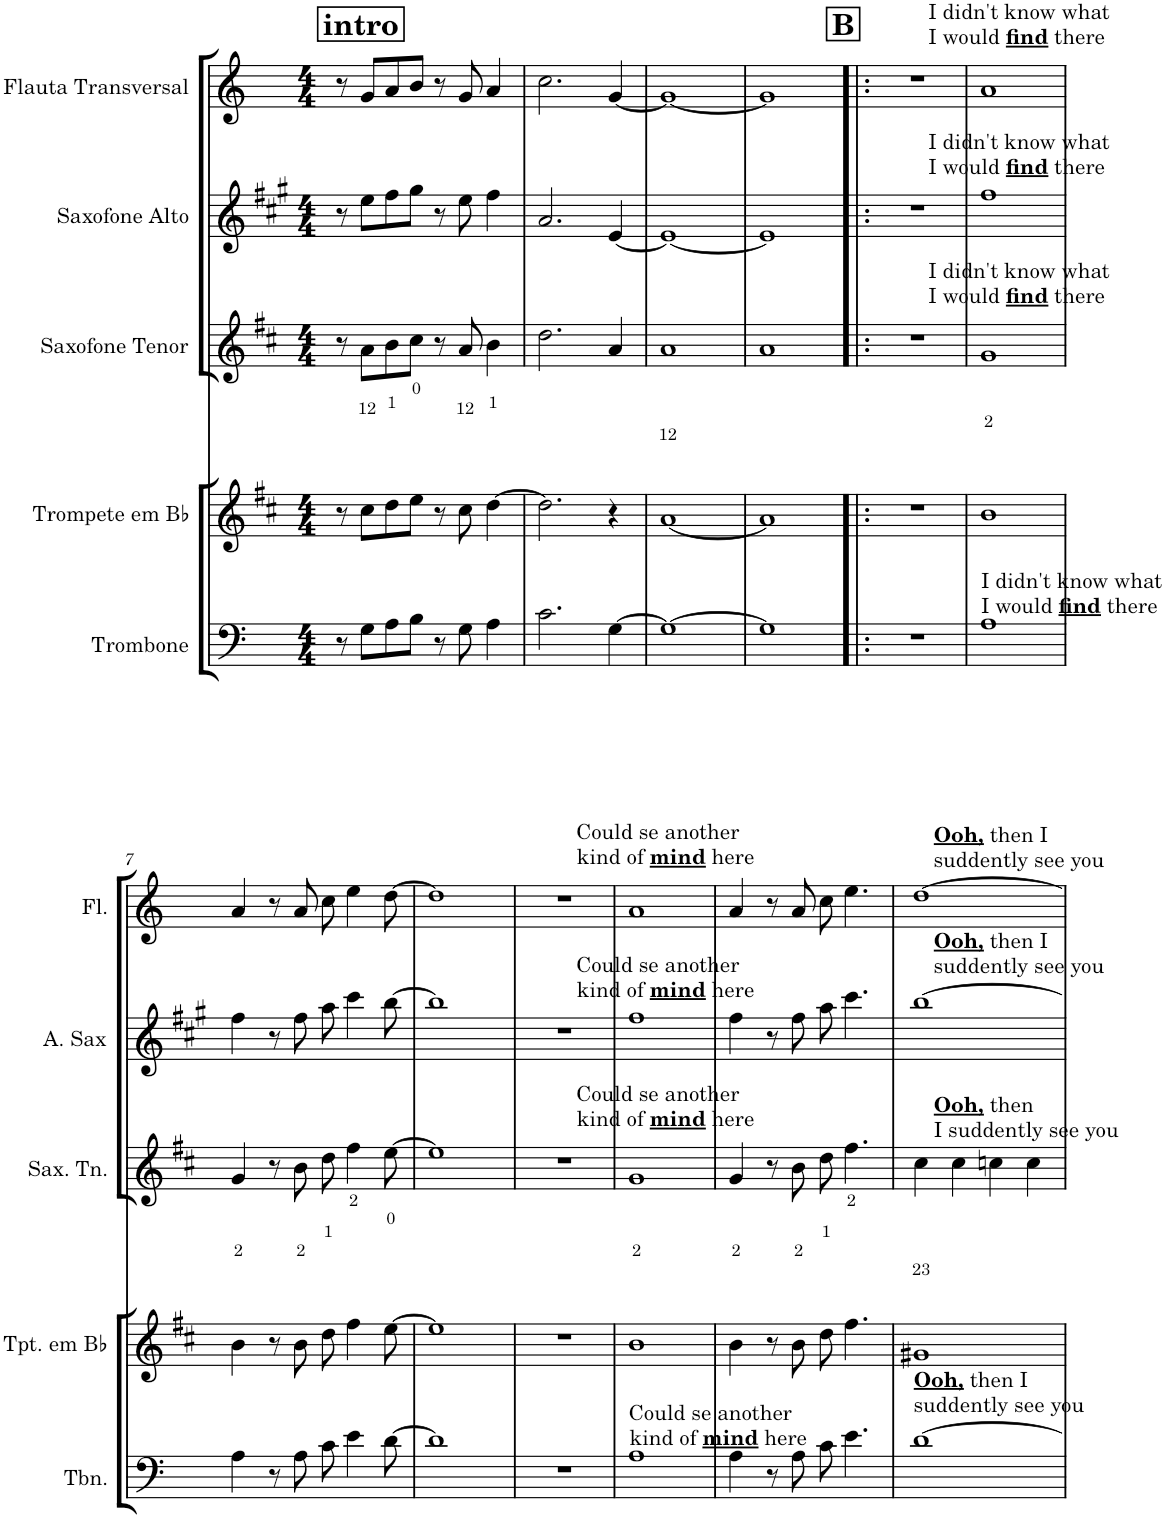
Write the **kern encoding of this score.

**kern	**kern	**kern	**kern	**kern
*part5	*part4	*part3	*part2	*part1
*staff5	*staff4	*staff3	*staff2	*staff1
*I"Trombone	*I"Trompete em Bb	*I"Saxofone Tenor	*I"Saxofone Alto	*I"Flauta Transversal
*I'Tbn.	*I'Tpt. em Bb	*I'Sax. Tn.	*	*I'Fl.
*clefF4	*clefG2	*clefG2	*clefG2	*clefG2
*	*Trd1c2	*Trd8c14	*Trd5c9	*
*k[]	*k[f#c#]	*k[f#c#]	*k[f#c#g#]	*k[]
*M4/4	*M4/4	*M4/4	*M4/4	*M4/4
!!LO:REH:place=s1:a:B:cj:fs=14:t=intro:qo=0.5
=1	=1	=1	=1	=1
8r	8r	8r	8r	8r
8G\L	8cc#\L	8a\L	8ee\L	8g/L
8A\	8dd\	8b\	8ff#\	8a/
8B\J	8ee\J	8cc#\J	8gg#\J	8b/J
8r	8r	8r	8r	8r
8G\	8cc#\	8a/	8ee\	8g/
4A\	[4dd\	4b\	4ff#\	4a/
=2	=2	=2	=2	=2
2.c\	2.dd\]	2.dd\	2.a/	2.cc\
[4G\	4r	4a/	[4e/	[4g/
=3	=3	=3	=3	=3
1G_	[1a	1a	1e_	1g_
=4	=4	=4	=4	=4
1G]	1a]	1a	1e]	1g]
!!LO:REH:place=s1:a:B:cj:fs=14:t=B
=5!|:	=5!|:	=5!|:	=5!|:	=5!|:
1r	1r	1r	1r	1r
=6	=6	=6	=6	=6
!	!	!	!	!LO:TX:a:t=I didn't know what
!	!	!	!	!LO:TX:a:t=I would
!	!	!	!	!LO:TX:a:B:t=find
!	!	!	!	!LO:TX:a:t=there
!	!	!	!LO:TX:a:t=I didn't know what	!
!	!	!	!LO:TX:a:t=I would	!
!	!	!	!LO:TX:a:B:t=find	!
!	!	!	!LO:TX:a:t=there	!
!	!	!LO:TX:a:t=I didn't know what	!	!
!	!	!LO:TX:a:t=I would	!	!
!	!	!LO:TX:a:B:t=find	!	!
!	!	!LO:TX:a:t=there	!	!
!LO:TX:a:t=I didn't know what	!	!	!	!
!LO:TX:a:t=I would	!	!	!	!
!LO:TX:a:B:t=find	!	!	!	!
!LO:TX:a:t=there	!	!	!	!
1A	1b	1g	1ff#	1a
!!LO:LB:g=z
=7	=7	=7	=7	=7
4A\	4b\	4g/	4ff#\	4a/
8r	8r	8r	8r	8r
8A\	8b\	8b\	8ff#\	8a/
8c\	8dd\	8dd\	8aa\	8cc\
4e\	4ff#\	4ff#\	4ccc#\	4ee\
[8d\	[8ee\	[8ee\	[8bb\	[8dd\
=8	=8	=8	=8	=8
1d]	1ee]	1ee]	1bb]	1dd]
=9	=9	=9	=9	=9
1r	1r	1r	1r	1r
=10	=10	=10	=10	=10
!	!	!	!	!LO:TX:a:t=Could se another
!	!	!	!	!LO:TX:a:t=kind of
!	!	!	!	!LO:TX:a:B:t=mind
!	!	!	!	!LO:TX:a:t=here
!	!	!	!LO:TX:a:t=Could se another	!
!	!	!	!LO:TX:a:t=kind of	!
!	!	!	!LO:TX:a:B:t=mind	!
!	!	!	!LO:TX:a:t=here	!
!	!	!LO:TX:a:t=Could se another	!	!
!	!	!LO:TX:a:t=kind of	!	!
!	!	!LO:TX:a:B:t=mind	!	!
!	!	!LO:TX:a:t=here	!	!
!LO:TX:a:t=Could se another	!	!	!	!
!LO:TX:a:t=kind of	!	!	!	!
!LO:TX:a:B:t=mind	!	!	!	!
!LO:TX:a:t=here	!	!	!	!
1A	1b	1g	1ff#	1a
=11	=11	=11	=11	=11
4A\	4b\	4g/	4ff#\	4a/
8r	8r	8r	8r	8r
8A\	8b\	8b\	8ff#\	8a/
8c\	8dd\	8dd\	8aa\	8cc\
4.e\	4.ff#\	4.ff#\	4.ccc#\	4.ee\
=12	=12	=12	=12	=12
!	!	!	!	!LO:TX:a:B:t=Ooh,
!	!	!	!	!LO:TX:a:t=then I
!	!	!	!	!LO:TX:a:t=suddently see you
!	!	!	!LO:TX:a:B:t=Ooh,	!
!	!	!	!LO:TX:a:t=then I	!
!	!	!	!LO:TX:a:t=suddently see you	!
!	!	!LO:TX:a:B:t=Ooh,	!	!
!	!	!LO:TX:a:t=then	!	!
!	!	!LO:TX:a:t=I suddently see you	!	!
!LO:TX:a:B:t=Ooh,	!	!	!	!
!LO:TX:a:t=then I	!	!	!	!
!LO:TX:a:t=suddently see you	!	!	!	!
[1d	1g#X	4cc#\	[1bb	[1dd
.	.	4cc#\	.	.
.	.	4ccn\	.	.
.	.	4cc\	.	.
=	=	=	=	=
*-	*-	*-	*-	*-
